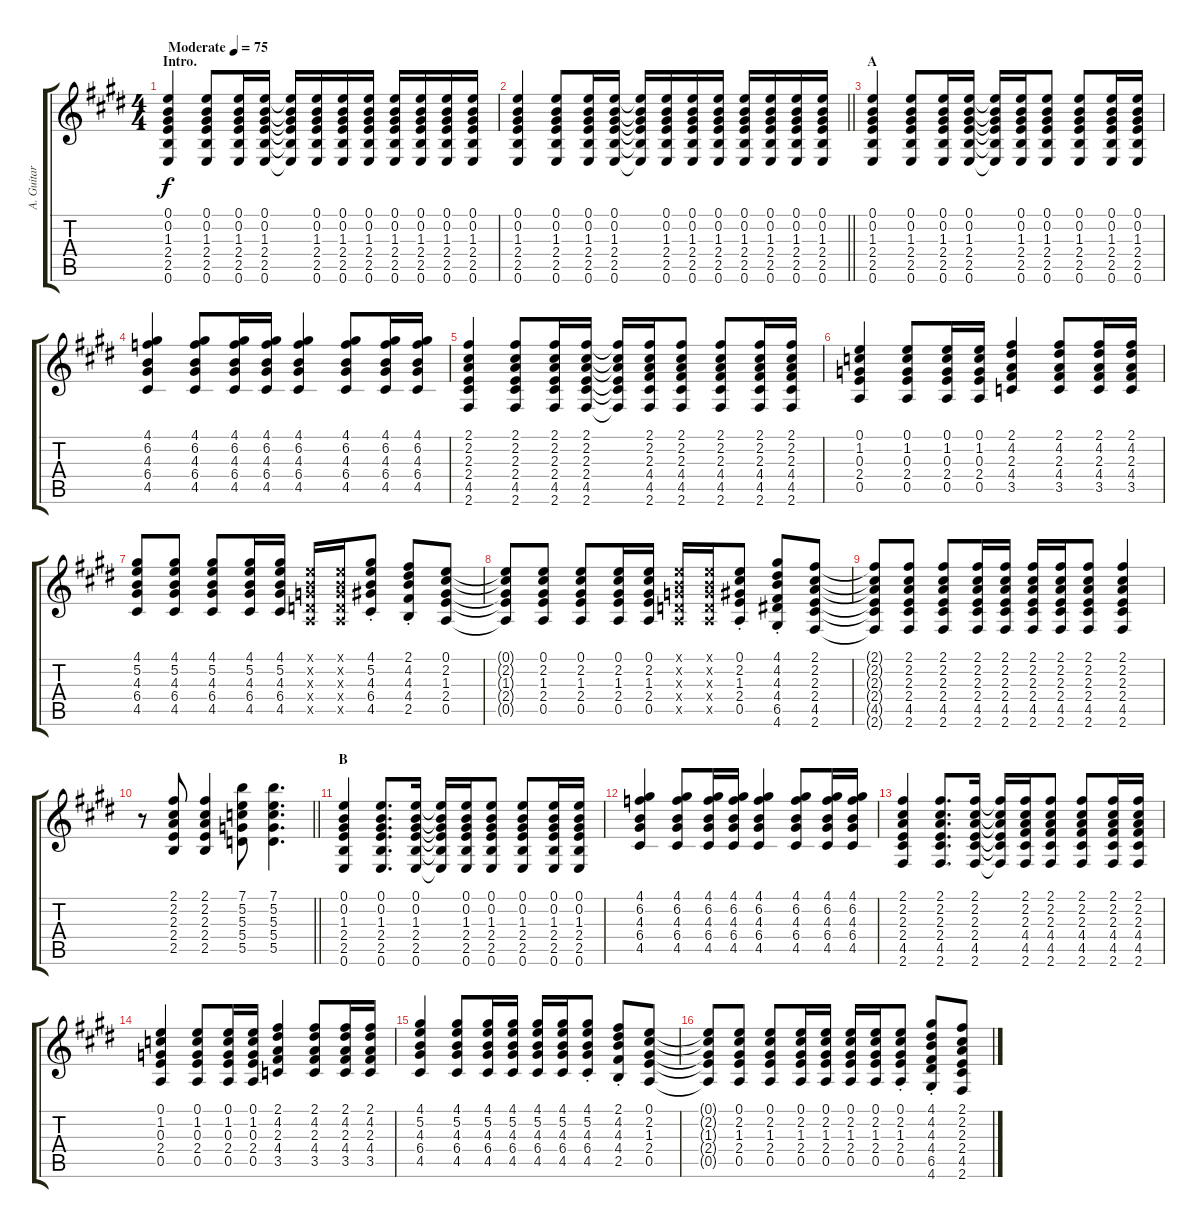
\track ("A. Guitar" "A. Guitar") {instrument acousticguitarsteel}
\staff {score tabs}
\tuning (E4 B3 G3 D3 A2 E2) {hide}
\ts (4 4)
\section ("" "Intro.")
\tempo (75 "Moderate")
\clef g2
\ks e
(0.1 0.2 1.3 2.4 2.5 0.6).4{dy f instrument acousticguitarsteel} (0.1 0.2 1.3 2.4 2.5 0.6).8 (0.1 0.2 1.3 2.4 2.5 0.6).16 (0.1 0.2 1.3 2.4 2.5 0.6).16 (0.1{t} 0.2{t} 1.3{t} 2.4{t} 2.5{t} 0.6{t}).16 (0.1 0.2 1.3 2.4 2.5 0.6).16 (0.1 0.2 1.3 2.4 2.5 0.6).16 (0.1 0.2 1.3 2.4 2.5 0.6).16 (0.1 0.2 1.3 2.4 2.5 0.6).16 (0.1 0.2 1.3 2.4 2.5 0.6).16 (0.1 0.2 1.3 2.4 2.5 0.6).16 (0.1 0.2 1.3 2.4 2.5 0.6).16 |
\barLineRight lightlight
(0.1 0.2 1.3 2.4 2.5 0.6).4 (0.1 0.2 1.3 2.4 2.5 0.6).8 (0.1 0.2 1.3 2.4 2.5 0.6).16 (0.1 0.2 1.3 2.4 2.5 0.6).16 (0.1{t} 0.2{t} 1.3{t} 2.4{t} 2.5{t} 0.6{t}).16 (0.1 0.2 1.3 2.4 2.5 0.6).16 (0.1 0.2 1.3 2.4 2.5 0.6).16 (0.1 0.2 1.3 2.4 2.5 0.6).16 (0.1 0.2 1.3 2.4 2.5 0.6).16 (0.1 0.2 1.3 2.4 2.5 0.6).16 (0.1 0.2 1.3 2.4 2.5 0.6).16 (0.1 0.2 1.3 2.4 2.5 0.6).16 |
\section ("" "A")
(0.1 0.2 1.3 2.4 2.5 0.6).4 (0.1 0.2 1.3 2.4 2.5 0.6).8 (0.1 0.2 1.3 2.4 2.5 0.6).16 (0.1 0.2 1.3 2.4 2.5 0.6).16 (0.1{t} 0.2{t} 1.3{t} 2.4{t} 2.5{t} 0.6{t}).16 (0.1 0.2 1.3 2.4 2.5 0.6).16 (0.1 0.2 1.3 2.4 2.5 0.6).8 (0.1 0.2 1.3 2.4 2.5 0.6).8 (0.1 0.2 1.3 2.4 2.5 0.6).16 (0.1 0.2 1.3 2.4 2.5 0.6).16 |
(4.1 6.2 4.3 6.4 4.5).4 (4.1 6.2 4.3 6.4 4.5).8 (4.1 6.2 4.3 6.4 4.5).16 (4.1 6.2 4.3 6.4 4.5).16 (4.1 6.2 4.3 6.4 4.5).4 (4.1 6.2 4.3 6.4 4.5).8 (4.1 6.2 4.3 6.4 4.5).16 (4.1 6.2 4.3 6.4 4.5).16 |
(2.1 2.2 2.3 2.4 4.5 2.6).4 (2.1 2.2 2.3 2.4 4.5 2.6).8 (2.1 2.2 2.3 2.4 4.5 2.6).16 (2.1 2.2 2.3 2.4 4.5 2.6).16 (2.1{t} 2.2{t} 2.3{t} 2.4{t} 4.5{t} 2.6{t}).16 (2.1 2.2 2.3 4.4 4.5 2.6).16 (2.1 2.2 2.3 4.4 4.5 2.6).8 (2.1 2.2 2.3 4.4 4.5 2.6).8 (2.1 2.2 2.3 4.4 4.5 2.6).16 (2.1 2.2 2.3 4.4 4.5 2.6).16 |
(0.1 1.2 0.3 2.4 0.5).4 (0.1 1.2 0.3 2.4 0.5).8 (0.1 1.2 0.3 2.4 0.5).16 (0.1 1.2 0.3 2.4 0.5).16 (2.1 4.2 2.3 4.4 3.5).4 (2.1 4.2 2.3 4.4 3.5).8 (2.1 4.2 2.3 4.4 3.5).16 (2.1 4.2 2.3 4.4 3.5).16 |
(4.1 5.2 4.3 6.4 4.5).8 (4.1 5.2 4.3 6.4 4.5).8 (4.1 5.2 4.3 6.4 4.5).8 (4.1 5.2 4.3 6.4 4.5).16 (4.1 5.2 4.3 6.4 4.5).16 (0.1{x} 0.2{x} 0.3{x} 0.4{x} 0.5{x}).16 (0.1{x} 0.2{x} 0.3{x} 0.4{x} 0.5{x}).16 (4.1{st} 5.2{st} 4.3{st} 6.4{st} 4.5{st}).8 (2.1{st} 4.2{st} 4.3{st} 4.4{st} 2.5{st}).8 (0.1 2.2 1.3 2.4 0.5).8 |
(0.1{t} 2.2{t} 1.3{t} 2.4{t} 0.5{t}).8 (0.1 2.2 1.3 2.4 0.5).8 (0.1 2.2 1.3 2.4 0.5).8 (0.1 2.2 1.3 2.4 0.5).16 (0.1 2.2 1.3 2.4 0.5).16 (0.1{x} 0.2{x} 0.3{x} 0.4{x} 0.5{x}).16 (0.1{x} 0.2{x} 0.3{x} 0.4{x} 0.5{x}).16 (0.1{st} 2.2{st} 1.3{st} 2.4{st} 0.5{st}).8 (4.1{st} 4.2{st} 4.3{st} 4.4{st} 6.5{st} 4.6{st}).8 (2.1 2.2 2.3 2.4 4.5 2.6).8 |
(2.1{t} 2.2{t} 2.3{t} 2.4{t} 4.5{t} 2.6{t}).8 (2.1 2.2 2.3 2.4 4.5 2.6).8 (2.1 2.2 2.3 2.4 4.5 2.6).8 (2.1 2.2 2.3 2.4 4.5 2.6).16 (2.1 2.2 2.3 2.4 4.5 2.6).16 (2.1 2.2 2.3 2.4 4.5 2.6).16 (2.1 2.2 2.3 2.4 4.5 2.6).16 (2.1 2.2 2.3 2.4 4.5 2.6).8 (2.1 2.2 2.3 2.4 4.5 2.6).4 |
\barLineRight lightlight
r.8 (2.1 2.2 2.3 2.4 2.5).8 (2.1 2.2 2.3 2.4 2.5).4 (7.1 5.2 5.3 5.4 5.5).8 (7.1 5.2 5.3 5.4 5.5).4{d} |
\section ("" "B")
(0.1 0.2 1.3 2.4 2.5 0.6).4 (0.1 0.2 1.3 2.4 2.5 0.6).8{d} (0.1 0.2 1.3 2.4 2.5 0.6).16 (0.1{t} 0.2{t} 1.3{t} 2.4{t} 2.5{t} 0.6{t}).16 (0.1 0.2 1.3 2.4 2.5 0.6).16 (0.1 0.2 1.3 2.4 2.5 0.6).8 (0.1 0.2 1.3 2.4 2.5 0.6).8 (0.1 0.2 1.3 2.4 2.5 0.6).16 (0.1 0.2 1.3 2.4 2.5 0.6).16 |
(4.1 6.2 4.3 6.4 4.5).4 (4.1 6.2 4.3 6.4 4.5).8 (4.1 6.2 4.3 6.4 4.5).16 (4.1 6.2 4.3 6.4 4.5).16 (4.1 6.2 4.3 6.4 4.5).4 (4.1 6.2 4.3 6.4 4.5).8 (4.1 6.2 4.3 6.4 4.5).16 (4.1 6.2 4.3 6.4 4.5).16 |
(2.1 2.2 2.3 2.4 4.5 2.6).4 (2.1 2.2 2.3 2.4 4.5 2.6).8{d} (2.1 2.2 2.3 2.4 4.5 2.6).16 (2.1{t} 2.2{t} 2.3{t} 2.4{t} 4.5{t} 2.6{t}).16 (2.1 2.2 2.3 4.4 4.5 2.6).16 (2.1 2.2 2.3 4.4 4.5 2.6).8 (2.1 2.2 2.3 4.4 4.5 2.6).8 (2.1 2.2 2.3 4.4 4.5 2.6).16 (2.1 2.2 2.3 4.4 4.5 2.6).16 |
(0.1 1.2 0.3 2.4 0.5).4 (0.1 1.2 0.3 2.4 0.5).8 (0.1 1.2 0.3 2.4 0.5).16 (0.1 1.2 0.3 2.4 0.5).16 (2.1 4.2 2.3 4.4 3.5).4 (2.1 4.2 2.3 4.4 3.5).8 (2.1 4.2 2.3 4.4 3.5).16 (2.1 4.2 2.3 4.4 3.5).16 |
(4.1 5.2 4.3 6.4 4.5).4 (4.1 5.2 4.3 6.4 4.5).8 (4.1 5.2 4.3 6.4 4.5).16 (4.1 5.2 4.3 6.4 4.5).16 (4.1 5.2 4.3 6.4 4.5).16 (4.1 5.2 4.3 6.4 4.5).16 (4.1{st} 5.2{st} 4.3{st} 6.4{st} 4.5{st}).8 (2.1{st} 4.2{st} 4.3{st} 4.4{st} 2.5{st}).8 (0.1 2.2 1.3 2.4 0.5).8 |
(0.1{t} 2.2{t} 1.3{t} 2.4{t} 0.5{t}).8 (0.1 2.2 1.3 2.4 0.5).8 (0.1 2.2 1.3 2.4 0.5).8 (0.1 2.2 1.3 2.4 0.5).16 (0.1 2.2 1.3 2.4 0.5).16 (0.1 2.2 1.3 2.4 0.5).16 (0.1 2.2 1.3 2.4 0.5).16 (0.1{st} 2.2{st} 1.3{st} 2.4{st} 0.5{st}).8 (4.1{st} 4.2{st} 4.3{st} 4.4{st} 6.5{st} 4.6{st}).8 (2.1 2.2 2.3 2.4 4.5 2.6).8
